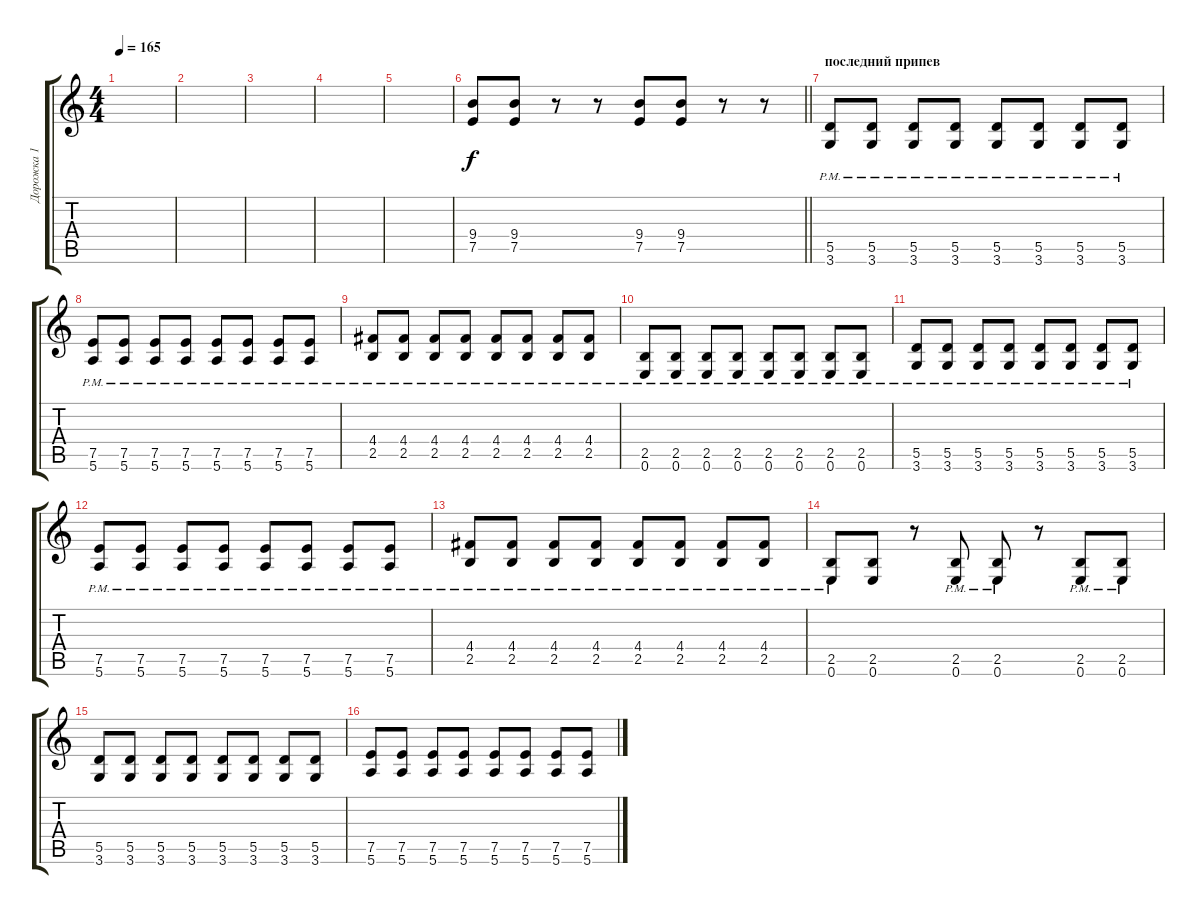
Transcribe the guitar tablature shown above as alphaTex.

\track ("Дорожка 1" "Дорожка 1") {instrument distortionguitar}
\staff {score tabs}
\tuning (E4 B3 G3 D3 A2 E2) {hide}
\ts (4 4)
\tempo 165
\clef g2
\ks c
|
|
|
|
|
\barLineRight lightlight
(9.4 7.5).8 (9.4 7.5).8 r.8 r.8 (9.4 7.5).8 (9.4 7.5).8 r.8 r.8 |
\section ("" "последний припев")
(5.5 3.6{pm}).8 (5.5 3.6{pm}).8 (5.5 3.6{pm}).8 (5.5 3.6{pm}).8 (5.5 3.6{pm}).8 (5.5 3.6{pm}).8 (5.5 3.6{pm}).8 (5.5 3.6{pm}).8 |
(7.5 5.6{pm}).8 (7.5 5.6{pm}).8 (7.5 5.6{pm}).8 (7.5 5.6{pm}).8 (7.5 5.6{pm}).8 (7.5 5.6{pm}).8 (7.5 5.6{pm}).8 (7.5 5.6{pm}).8 |
(4.4 2.5{pm}).8 (4.4 2.5{pm}).8 (4.4 2.5{pm}).8 (4.4 2.5{pm}).8 (4.4 2.5{pm}).8 (4.4 2.5{pm}).8 (4.4 2.5{pm}).8 (4.4 2.5{pm}).8 |
(2.5{pm} 0.6).8 (2.5{pm} 0.6).8 (2.5{pm} 0.6).8 (2.5{pm} 0.6).8 (2.5{pm} 0.6).8 (2.5{pm} 0.6).8 (2.5{pm} 0.6).8 (2.5{pm} 0.6).8 |
(5.5 3.6{pm}).8 (5.5 3.6{pm}).8 (5.5 3.6{pm}).8 (5.5 3.6{pm}).8 (5.5 3.6{pm}).8 (5.5 3.6{pm}).8 (5.5 3.6{pm}).8 (5.5 3.6{pm}).8 |
(7.5 5.6{pm}).8 (7.5 5.6{pm}).8 (7.5 5.6{pm}).8 (7.5 5.6{pm}).8 (7.5 5.6{pm}).8 (7.5 5.6{pm}).8 (7.5 5.6{pm}).8 (7.5 5.6{pm}).8 |
(4.4 2.5{pm}).8 (4.4 2.5{pm}).8 (4.4 2.5{pm}).8 (4.4 2.5{pm}).8 (4.4 2.5{pm}).8 (4.4 2.5{pm}).8 (4.4 2.5{pm}).8 (4.4 2.5{pm}).8 |
(2.5{pm} 0.6).8 (2.5 0.6).8 r.8 (2.5{pm} 0.6).8 (2.5{pm} 0.6).8 r.8 (2.5{pm} 0.6).8 (2.5{pm} 0.6).8 |
(5.5 3.6).8 (5.5 3.6).8 (5.5 3.6).8 (5.5 3.6).8 (5.5 3.6).8 (5.5 3.6).8 (5.5 3.6).8 (5.5 3.6).8 |
(7.5 5.6).8 (7.5 5.6).8 (7.5 5.6).8 (7.5 5.6).8 (7.5 5.6).8 (7.5 5.6).8 (7.5 5.6).8 (7.5 5.6).8
